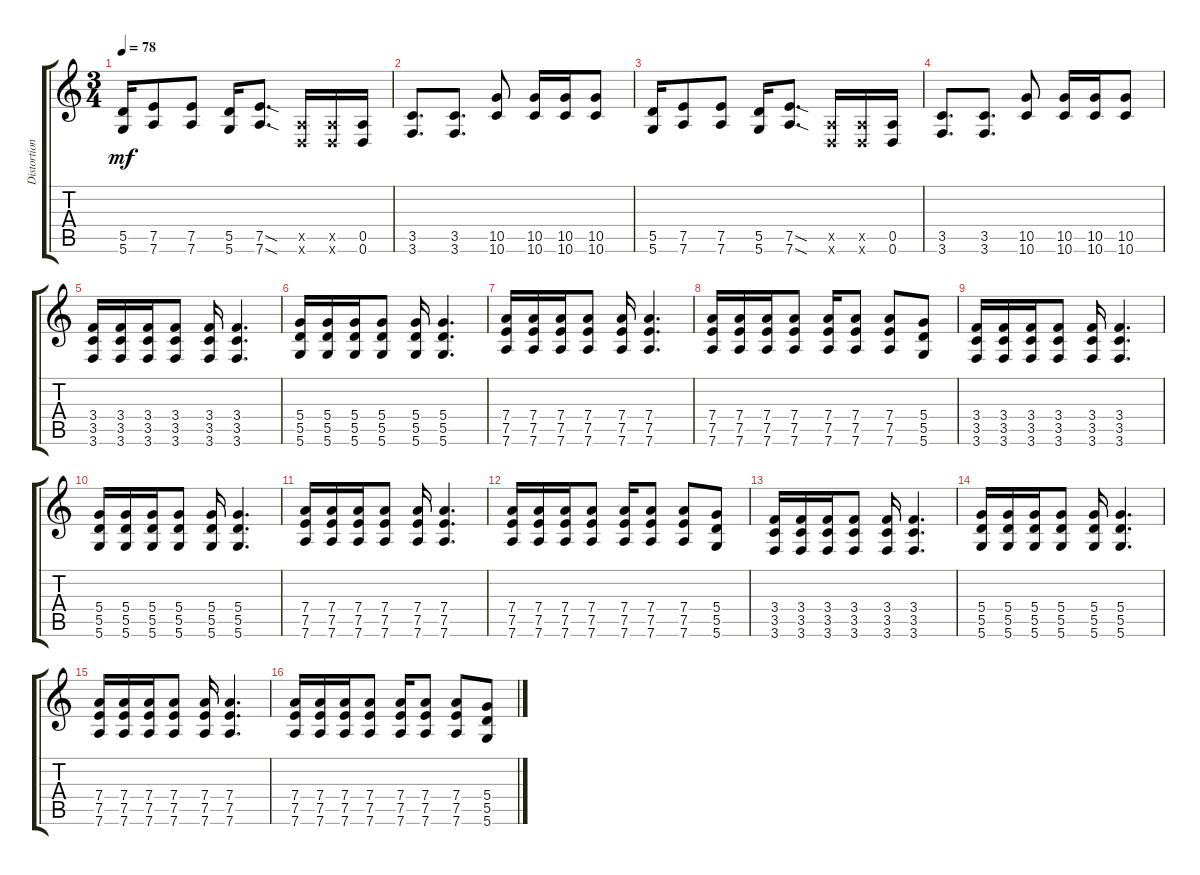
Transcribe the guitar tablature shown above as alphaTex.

\track ("Distortion Guitar 3" "Distortion") {instrument distortionguitar}
\staff {score tabs}
\tuning (E4 B3 G3 D3 A2 D2) {hide}
\ts (3 4)
\tempo 78
\clef g2
\ks c
(5.5 5.6).16{dy mf} (7.5 7.6).8 (7.5 7.6).8 (5.5 5.6).16 (7.5{sod} 7.6{sod}).8{d} (0.5{x} 0.6{x}).16 (0.5{x} 0.6{x}).16 (0.5 0.6).16 |
(3.5 3.6).8{d} (3.5 3.6).8{d} (10.5 10.6).8 (10.5 10.6).16 (10.5 10.6).16 (10.5 10.6).8 |
(5.5 5.6).16 (7.5 7.6).8 (7.5 7.6).8 (5.5 5.6).16 (7.5{sod} 7.6{sod}).8{d} (0.5{x} 0.6{x}).16 (0.5{x} 0.6{x}).16 (0.5 0.6).16 |
(3.5 3.6).8{d} (3.5 3.6).8{d} (10.5 10.6).8 (10.5 10.6).16 (10.5 10.6).16 (10.5 10.6).8 |
(3.4 3.5 3.6).16 (3.4 3.5 3.6).16 (3.4 3.5 3.6).16 (3.4 3.5 3.6).8 (3.4 3.5 3.6).16 (3.4 3.5 3.6).4{d} |
(5.4 5.5 5.6).16 (5.4 5.5 5.6).16 (5.4 5.5 5.6).16 (5.4 5.5 5.6).8 (5.4 5.5 5.6).16 (5.4 5.5 5.6).4{d} |
(7.4 7.5 7.6).16 (7.4 7.5 7.6).16 (7.4 7.5 7.6).16 (7.4 7.5 7.6).8 (7.4 7.5 7.6).16 (7.4 7.5 7.6).4{d} |
(7.4 7.5 7.6).16 (7.4 7.5 7.6).16 (7.4 7.5 7.6).16 (7.4 7.5 7.6).8 (7.4 7.5 7.6).16 (7.4 7.5 7.6).8 (7.4 7.5 7.6).8 (5.4 5.5 5.6).8 |
(3.4 3.5 3.6).16 (3.4 3.5 3.6).16 (3.4 3.5 3.6).16 (3.4 3.5 3.6).8 (3.4 3.5 3.6).16 (3.4 3.5 3.6).4{d} |
(5.4 5.5 5.6).16 (5.4 5.5 5.6).16 (5.4 5.5 5.6).16 (5.4 5.5 5.6).8 (5.4 5.5 5.6).16 (5.4 5.5 5.6).4{d} |
(7.4 7.5 7.6).16 (7.4 7.5 7.6).16 (7.4 7.5 7.6).16 (7.4 7.5 7.6).8 (7.4 7.5 7.6).16 (7.4 7.5 7.6).4{d} |
(7.4 7.5 7.6).16 (7.4 7.5 7.6).16 (7.4 7.5 7.6).16 (7.4 7.5 7.6).8 (7.4 7.5 7.6).16 (7.4 7.5 7.6).8 (7.4 7.5 7.6).8 (5.4 5.5 5.6).8 |
(3.4 3.5 3.6).16 (3.4 3.5 3.6).16 (3.4 3.5 3.6).16 (3.4 3.5 3.6).8 (3.4 3.5 3.6).16 (3.4 3.5 3.6).4{d} |
(5.4 5.5 5.6).16 (5.4 5.5 5.6).16 (5.4 5.5 5.6).16 (5.4 5.5 5.6).8 (5.4 5.5 5.6).16 (5.4 5.5 5.6).4{d} |
(7.4 7.5 7.6).16 (7.4 7.5 7.6).16 (7.4 7.5 7.6).16 (7.4 7.5 7.6).8 (7.4 7.5 7.6).16 (7.4 7.5 7.6).4{d} |
(7.4 7.5 7.6).16 (7.4 7.5 7.6).16 (7.4 7.5 7.6).16 (7.4 7.5 7.6).8 (7.4 7.5 7.6).16 (7.4 7.5 7.6).8 (7.4 7.5 7.6).8 (5.4 5.5 5.6).8
